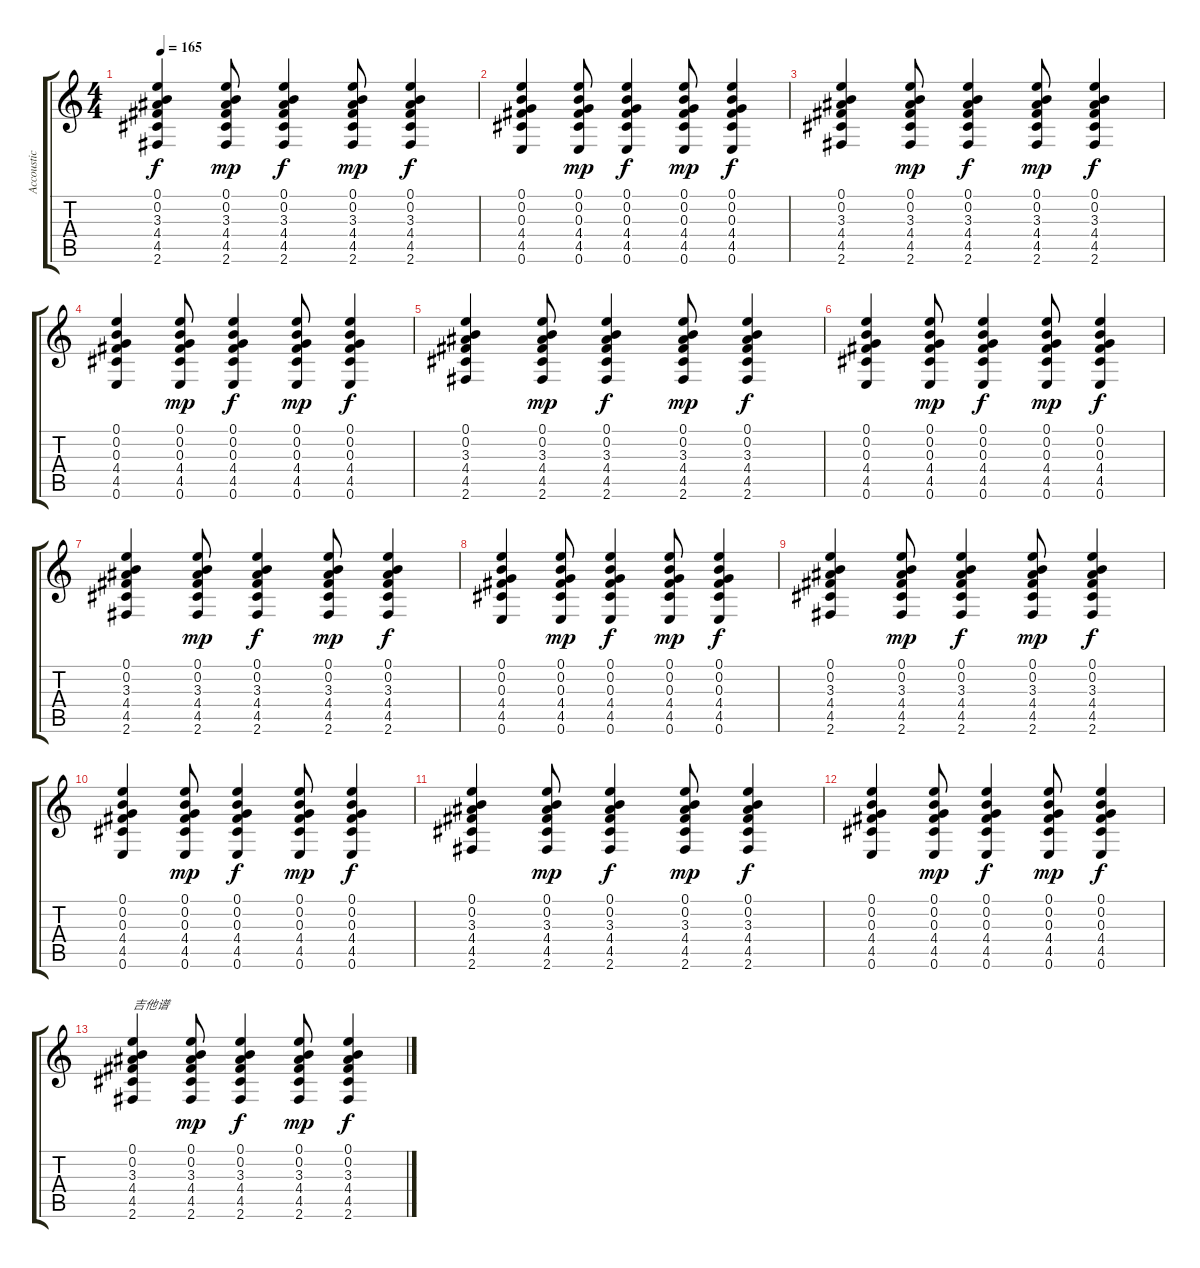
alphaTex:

\track ("Accoustic Guitar" "Accoustic ") {instrument acousticguitarsteel}
\staff {score tabs}
\tuning (E4 B3 G3 D3 A2 E2) {hide}
\ts (4 4)
\tempo 165
\clef g2
\ks c
(0.1 0.2 3.3 4.4 4.5 2.6).4{dy f} (0.1 0.2 3.3 4.4 4.5 2.6).8{dy mp} (0.1 0.2 3.3 4.4 4.5 2.6).4{dy f} (0.1 0.2 3.3 4.4 4.5 2.6).8{dy mp} (0.1 0.2 3.3 4.4 4.5 2.6).4{dy f} |
(0.1 0.2 0.3 4.4 4.5 0.6).4 (0.1 0.2 0.3 4.4 4.5 0.6).8{dy mp} (0.1 0.2 0.3 4.4 4.5 0.6).4{dy f} (0.1 0.2 0.3 4.4 4.5 0.6).8{dy mp} (0.1 0.2 0.3 4.4 4.5 0.6).4{dy f} |
(0.1 0.2 3.3 4.4 4.5 2.6).4 (0.1 0.2 3.3 4.4 4.5 2.6).8{dy mp} (0.1 0.2 3.3 4.4 4.5 2.6).4{dy f} (0.1 0.2 3.3 4.4 4.5 2.6).8{dy mp} (0.1 0.2 3.3 4.4 4.5 2.6).4{dy f} |
(0.1 0.2 0.3 4.4 4.5 0.6).4 (0.1 0.2 0.3 4.4 4.5 0.6).8{dy mp} (0.1 0.2 0.3 4.4 4.5 0.6).4{dy f} (0.1 0.2 0.3 4.4 4.5 0.6).8{dy mp} (0.1 0.2 0.3 4.4 4.5 0.6).4{dy f} |
(0.1 0.2 3.3 4.4 4.5 2.6).4 (0.1 0.2 3.3 4.4 4.5 2.6).8{dy mp} (0.1 0.2 3.3 4.4 4.5 2.6).4{dy f} (0.1 0.2 3.3 4.4 4.5 2.6).8{dy mp} (0.1 0.2 3.3 4.4 4.5 2.6).4{dy f} |
(0.1 0.2 0.3 4.4 4.5 0.6).4 (0.1 0.2 0.3 4.4 4.5 0.6).8{dy mp} (0.1 0.2 0.3 4.4 4.5 0.6).4{dy f} (0.1 0.2 0.3 4.4 4.5 0.6).8{dy mp} (0.1 0.2 0.3 4.4 4.5 0.6).4{dy f} |
(0.1 0.2 3.3 4.4 4.5 2.6).4 (0.1 0.2 3.3 4.4 4.5 2.6).8{dy mp} (0.1 0.2 3.3 4.4 4.5 2.6).4{dy f} (0.1 0.2 3.3 4.4 4.5 2.6).8{dy mp} (0.1 0.2 3.3 4.4 4.5 2.6).4{dy f} |
(0.1 0.2 0.3 4.4 4.5 0.6).4 (0.1 0.2 0.3 4.4 4.5 0.6).8{dy mp} (0.1 0.2 0.3 4.4 4.5 0.6).4{dy f} (0.1 0.2 0.3 4.4 4.5 0.6).8{dy mp} (0.1 0.2 0.3 4.4 4.5 0.6).4{dy f} |
(0.1 0.2 3.3 4.4 4.5 2.6).4 (0.1 0.2 3.3 4.4 4.5 2.6).8{dy mp} (0.1 0.2 3.3 4.4 4.5 2.6).4{dy f} (0.1 0.2 3.3 4.4 4.5 2.6).8{dy mp} (0.1 0.2 3.3 4.4 4.5 2.6).4{dy f} |
(0.1 0.2 0.3 4.4 4.5 0.6).4{volume 10} (0.1 0.2 0.3 4.4 4.5 0.6).8{dy mp volume 9} (0.1 0.2 0.3 4.4 4.5 0.6).4{dy f volume 9} (0.1 0.2 0.3 4.4 4.5 0.6).8{dy mp volume 8} (0.1 0.2 0.3 4.4 4.5 0.6).4{dy f volume 8} |
(0.1 0.2 3.3 4.4 4.5 2.6).4{volume 7} (0.1 0.2 3.3 4.4 4.5 2.6).8{dy mp volume 7} (0.1 0.2 3.3 4.4 4.5 2.6).4{dy f volume 6} (0.1 0.2 3.3 4.4 4.5 2.6).8{dy mp volume 6} (0.1 0.2 3.3 4.4 4.5 2.6).4{dy f volume 6} |
(0.1 0.2 0.3 4.4 4.5 0.6).4{volume 5} (0.1 0.2 0.3 4.4 4.5 0.6).8{dy mp volume 4} (0.1 0.2 0.3 4.4 4.5 0.6).4{dy f volume 4} (0.1 0.2 0.3 4.4 4.5 0.6).8{dy mp volume 3} (0.1 0.2 0.3 4.4 4.5 0.6).4{dy f volume 3} |
(0.1 0.2 3.3 4.4 4.5 2.6).4{txt "吉他谱" volume 2} (0.1 0.2 3.3 4.4 4.5 2.6).8{dy mp volume 2} (0.1 0.2 3.3 4.4 4.5 2.6).4{dy f volume 2} (0.1 0.2 3.3 4.4 4.5 2.6).8{dy mp volume 1} (0.1 0.2 3.3 4.4 4.5 2.6).4{dy f volume 1}
